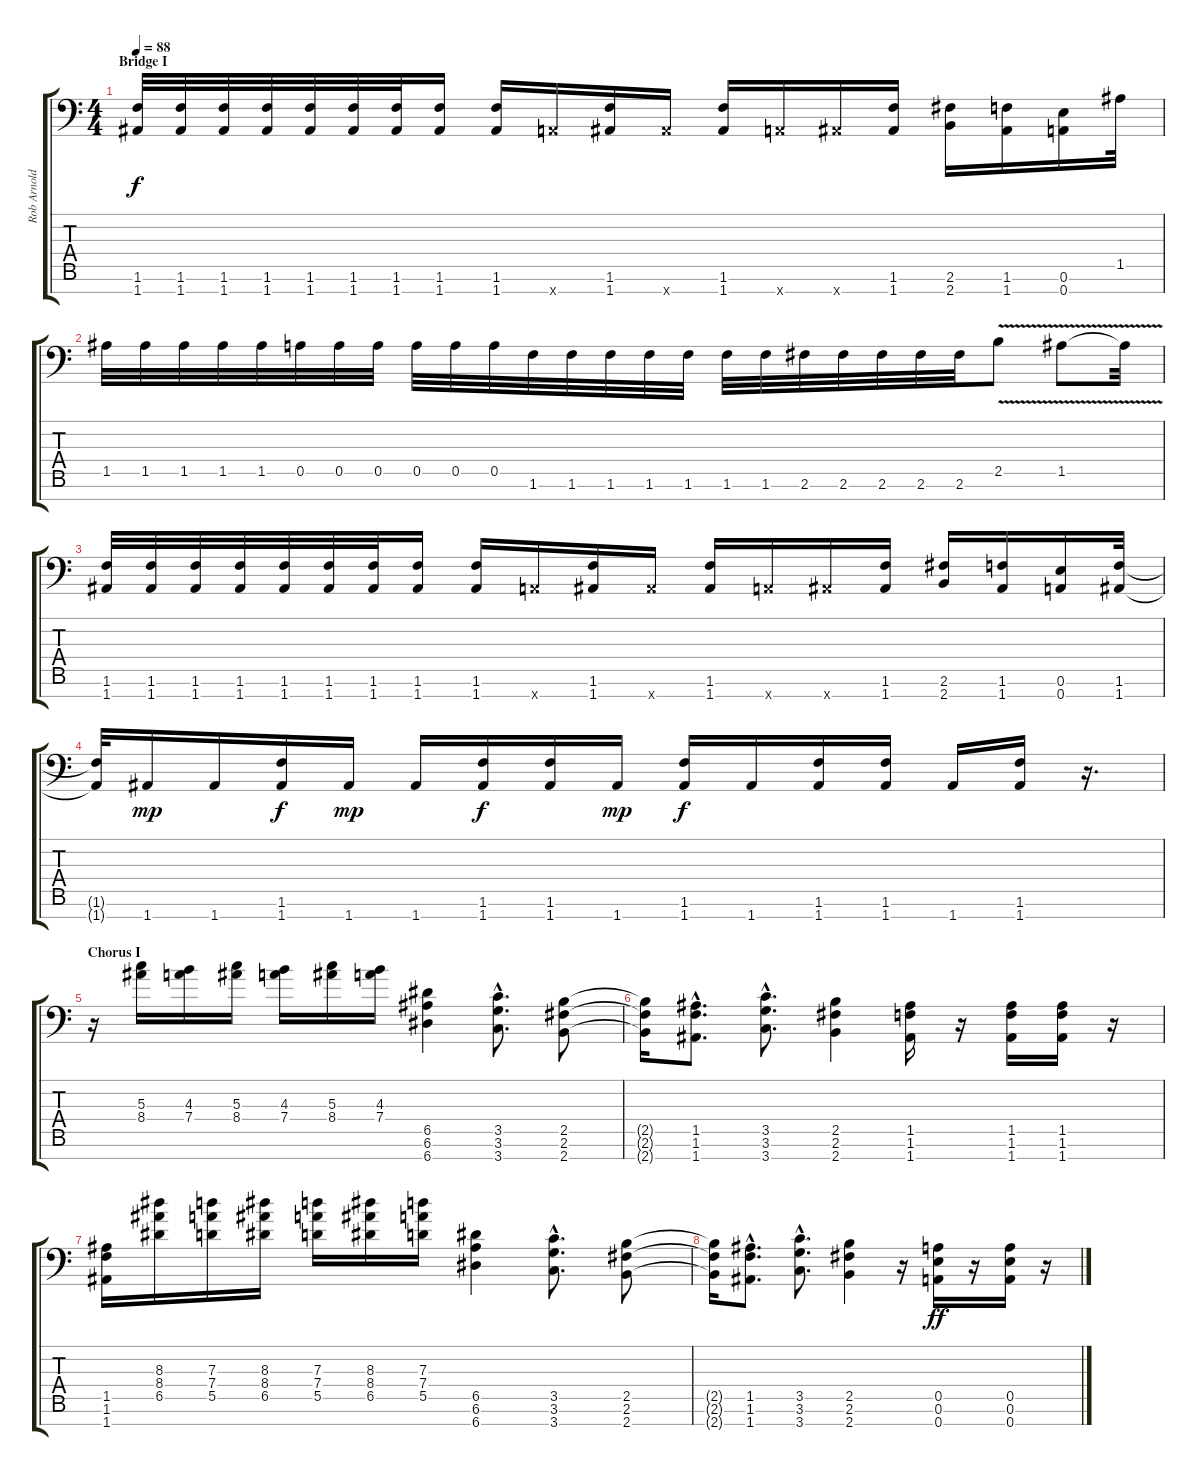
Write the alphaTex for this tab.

\track ("Rob Arnold" "Rob Arnold") {instrument overdrivenguitar}
\staff {score tabs}
\tuning (E4 B3 G3 D3 A2 E2 A1) {hide}
\ts (4 4)
\section ("" "Bridge I")
\tempo 88
\clef f4
\ks c
(1.6 1.7).32{dy f} (1.6 1.7).32 (1.6 1.7).32 (1.6 1.7).32 (1.6 1.7).32 (1.6 1.7).32 (1.6 1.7).32 (1.6 1.7).16 (1.6 1.7).16 0.7{x}.16 (1.6 1.7).16 1.7{x}.16 (1.6 1.7).16 0.7{x}.16 1.7{x}.16 (1.6 1.7).16 (2.6 2.7).16 (1.6 1.7).16 (0.6 0.7).16 1.5.32 |
1.5.32 1.5.32 1.5.32 1.5.32 1.5.32 0.5.32 0.5.32 0.5.32 0.5.32 0.5.32 0.5.32 1.6.32 1.6.32 1.6.32 1.6.32 1.6.32 1.6.32 1.6.32 2.6.32 2.6.32 2.6.32 2.6.32 2.6.32 2.5{v}.8 1.5{v}.8 1.5{t}.32 |
(1.6 1.7).32 (1.6 1.7).32 (1.6 1.7).32 (1.6 1.7).32 (1.6 1.7).32 (1.6 1.7).32 (1.6 1.7).32 (1.6 1.7).16 (1.6 1.7).16 0.7{x}.16 (1.6 1.7).16 1.7{x}.16 (1.6 1.7).16 0.7{x}.16 1.7{x}.16 (1.6 1.7).16 (2.6 2.7).16 (1.6 1.7).16 (0.6 0.7).16 (1.6 1.7).32 |
(1.6{t} 1.7{t}).32 1.7.16{dy mp} 1.7.16 (1.6 1.7).16{dy f} 1.7.16{dy mp} 1.7.16 (1.6 1.7).16{dy f} (1.6 1.7).16 1.7.16{dy mp} (1.6 1.7).16{dy f} 1.7.16 (1.6 1.7).16 (1.6 1.7).16 1.7.16 (1.6 1.7).16 r.16{d} |
\section ("" "Chorus I")
r.16 (5.3 8.4).16 (4.3 7.4).16 (5.3 8.4).16 (4.3 7.4).16 (5.3 8.4).16 (4.3 7.4).16 (6.5 6.6 6.7).4 (3.5{hac} 3.6{hac} 3.7{hac}).8{d} (2.5 2.6 2.7).8 |
(2.5{t} 2.6{t} 2.7{t}).16 (1.5{hac} 1.6{hac} 1.7{hac}).8{d} (3.5{hac} 3.6{hac} 3.7{hac}).8{d} (2.5 2.6 2.7).4 (1.5 1.6 1.7).16 r.16 (1.5 1.6 1.7).16 (1.5 1.6 1.7).16 r.16 |
(1.5 1.6 1.7).16 (8.3 8.4 6.5).16 (7.3 7.4 5.5).16 (8.3 8.4 6.5).16 (7.3 7.4 5.5).16 (8.3 8.4 6.5).16 (7.3 7.4 5.5).16 (6.5 6.6 6.7).4 (3.5{hac} 3.6{hac} 3.7{hac}).8{d} (2.5 2.6 2.7).8 |
(2.5{t} 2.6{t} 2.7{t}).16 (1.5{hac} 1.6{hac} 1.7{hac}).8{d} (3.5{hac} 3.6{hac} 3.7{hac}).8{d} (2.5 2.6 2.7).4 r.16 (0.5 0.6 0.7).16{dy ff} r.16 (0.5 0.6 0.7).16 r.16
